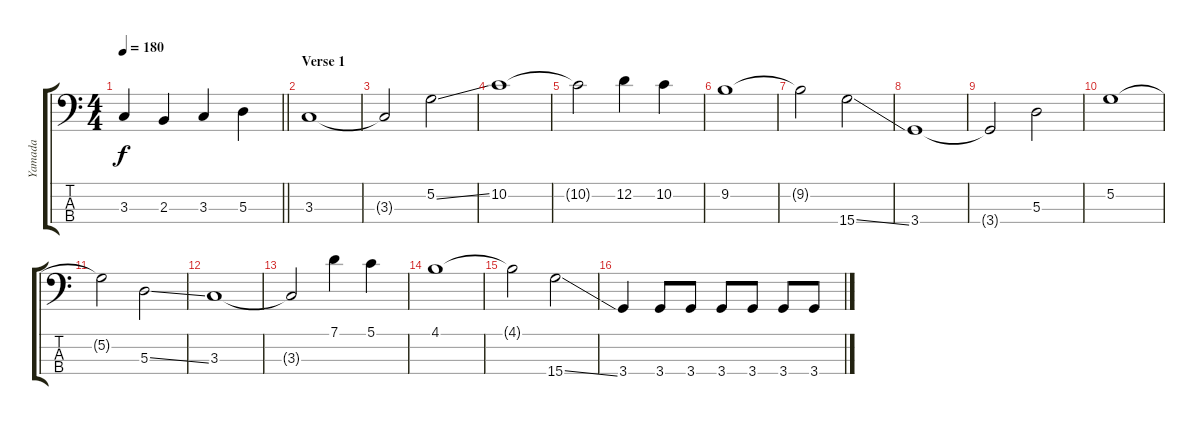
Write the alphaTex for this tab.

\track ("Yamada" "Yamada") {instrument electricbassfinger}
\staff {score tabs}
\tuning (G2 D2 A1 E1) {hide}
\ts (4 4)
\tempo 180
\clef f4
\barLineRight lightlight
\ks c
3.3.4{dy f} 2.3.4 3.3.4 5.3.4 |
\section ("" "Verse 1")
3.3.1 |
3.3{t}.2 5.2{ss}.2 |
10.2.1 |
10.2{t}.2 12.2.4 10.2.4 |
9.2.1 |
9.2{t}.2 15.4{ss}.2 |
3.4.1 |
3.4{t}.2 5.3.2 |
5.2.1 |
5.2{t}.2 5.3{ss}.2 |
3.3.1 |
3.3{t}.2 7.1.4 5.1.4 |
4.1.1 |
4.1{t}.2 15.4{ss}.2 |
3.4.4 3.4.8 3.4.8 3.4.8 3.4.8 3.4.8 3.4.8
